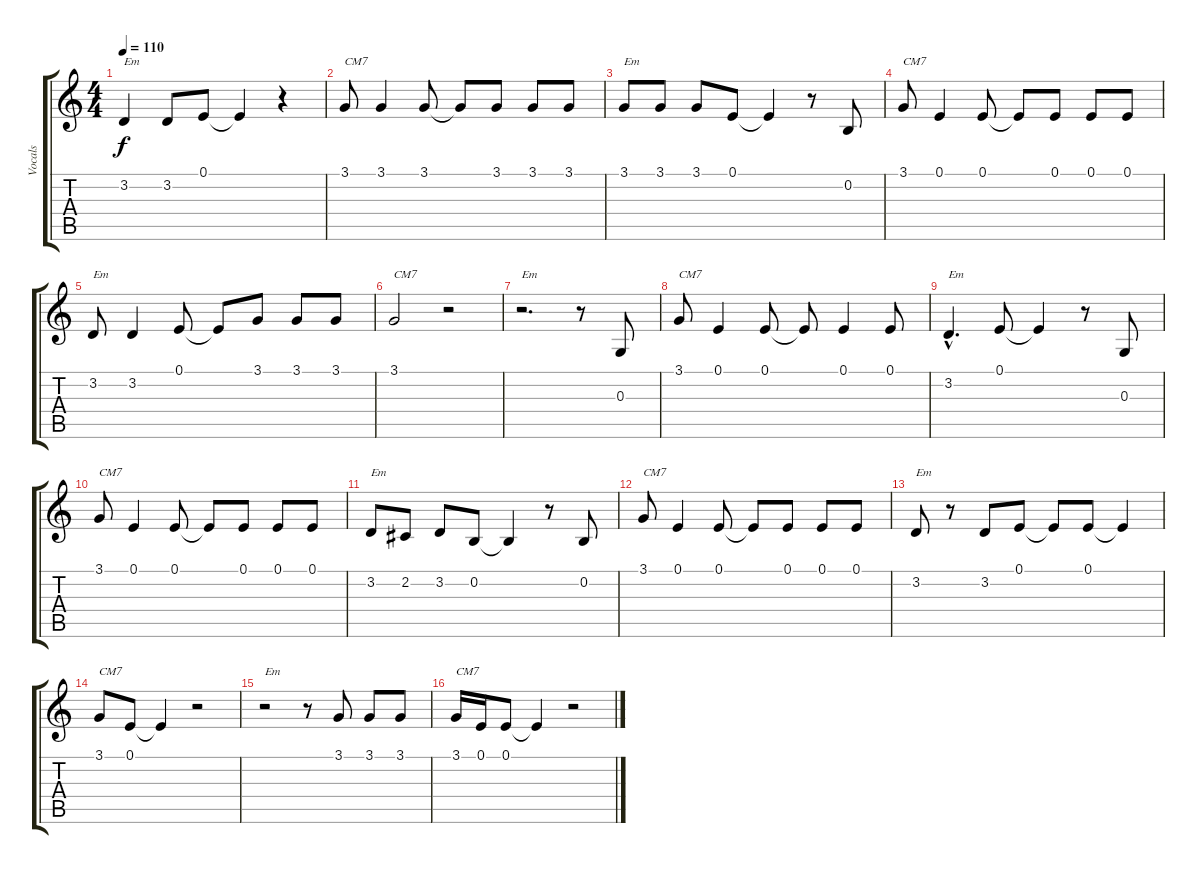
\track ("Vocals" "Vocals") {instrument sopranosax}
\staff {score tabs}
\tuning (E4 B3 G3 D3 A2 E2) {hide}
\ts (4 4)
\tempo 110
\clef g2
\ks c
3.2.4{txt "Em" dy f} 3.2.8 0.1.8 0.1{t}.4 r.4 |
3.1.8{txt "CM7"} 3.1.4 3.1.8 3.1{t}.8 3.1.8 3.1.8 3.1.8 |
3.1.8{txt "Em"} 3.1.8 3.1.8 0.1.8 0.1{t}.4 r.8 0.2.8 |
3.1.8{txt "CM7"} 0.1.4 0.1.8 0.1{t}.8 0.1.8 0.1.8 0.1.8 |
3.2.8{txt "Em"} 3.2.4 0.1.8 0.1{t}.8 3.1.8 3.1.8 3.1.8 |
3.1.2{txt "CM7"} r.2 |
r.2{d txt "Em"} r.8 0.3.8 |
3.1.8{txt "CM7"} 0.1.4 0.1.8 0.1{t}.8 0.1.4 0.1.8 |
3.2{hac}.4{d txt "Em"} 0.1.8 0.1{t}.4 r.8 0.3.8 |
3.1.8{txt "CM7"} 0.1.4 0.1.8 0.1{t}.8 0.1.8 0.1.8 0.1.8 |
3.2.8{txt "Em"} 2.2.8 3.2.8 0.2.8 0.2{t}.4 r.8 0.2.8 |
3.1.8{txt "CM7"} 0.1.4 0.1.8 0.1{t}.8 0.1.8 0.1.8 0.1.8 |
3.2.8{txt "Em"} r.8 3.2.8 0.1.8 0.1{t}.8 0.1.8 0.1{t}.4 |
3.1.8{txt "CM7"} 0.1.8 0.1{t}.4 r.2 |
r.2{txt "Em"} r.8 3.1.8 3.1.8 3.1.8 |
3.1.16{txt "CM7"} 0.1.16 0.1.8 0.1{t}.4 r.2
